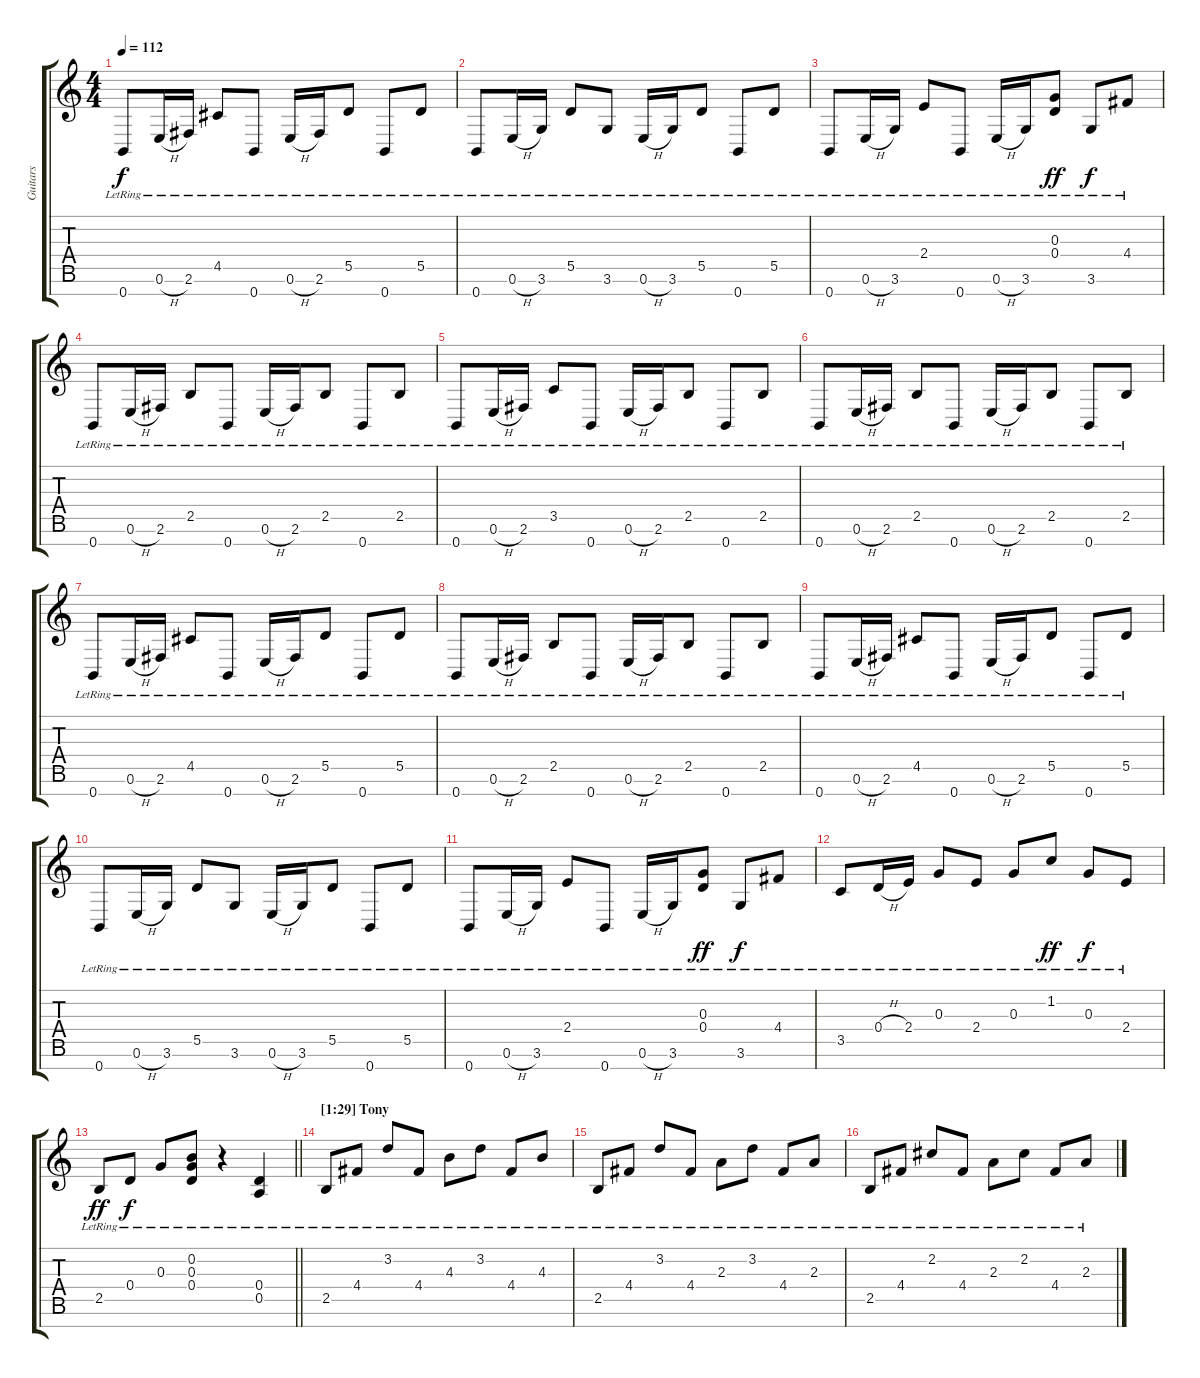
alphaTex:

\track ("Guitars" "Guitars") {instrument acousticguitarsteel}
\staff {score tabs}
\tuning (E4 B3 G3 D3 A2 E2 B1) {hide}
\ts (4 4)
\tempo 112
\clef g2
\ks c
0.7{lr}.8{dy f} 0.6{h lr}.16 2.6{lr}.16 4.5{lr}.8 0.7{lr}.8 0.6{h lr}.16 2.6{lr}.16 5.5{lr}.8 0.7{lr}.8 5.5{lr}.8 |
0.7{lr}.8 0.6{h lr}.16 3.6{lr}.16 5.5{lr}.8 3.6{lr}.8 0.6{h lr}.16 3.6{lr}.16 5.5{lr}.8 0.7{lr}.8 5.5{lr}.8 |
0.7{lr}.8 0.6{h lr}.16 3.6{lr}.16 2.4{lr}.8 0.7{lr}.8 0.6{h lr}.16 3.6{lr}.16 (0.3{lr} 0.4{lr}).8{dy ff} 3.6{lr}.8{dy f} 4.4{lr}.8 |
0.7{lr}.8 0.6{h lr}.16 2.6{lr}.16 2.5{lr}.8 0.7{lr}.8 0.6{h lr}.16 2.6{lr}.16 2.5{lr}.8 0.7{lr}.8 2.5{lr}.8 |
0.7{lr}.8 0.6{h lr}.16 2.6{lr}.16 3.5{lr}.8 0.7{lr}.8 0.6{h lr}.16 2.6{lr}.16 2.5{lr}.8 0.7{lr}.8 2.5{lr}.8 |
0.7{lr}.8 0.6{h lr}.16 2.6{lr}.16 2.5{lr}.8 0.7{lr}.8 0.6{h lr}.16 2.6{lr}.16 2.5{lr}.8 0.7{lr}.8 2.5{lr}.8 |
0.7{lr}.8 0.6{h lr}.16 2.6{lr}.16 4.5{lr}.8 0.7{lr}.8 0.6{h lr}.16 2.6{lr}.16 5.5{lr}.8 0.7{lr}.8 5.5{lr}.8 |
0.7{lr}.8 0.6{h lr}.16 2.6{lr}.16 2.5{lr}.8 0.7{lr}.8 0.6{h lr}.16 2.6{lr}.16 2.5{lr}.8 0.7{lr}.8 2.5{lr}.8 |
0.7{lr}.8 0.6{h lr}.16 2.6{lr}.16 4.5{lr}.8 0.7{lr}.8 0.6{h lr}.16 2.6{lr}.16 5.5{lr}.8 0.7{lr}.8 5.5{lr}.8 |
0.7{lr}.8 0.6{h lr}.16 3.6{lr}.16 5.5{lr}.8 3.6{lr}.8 0.6{h lr}.16 3.6{lr}.16 5.5{lr}.8 0.7{lr}.8 5.5{lr}.8 |
0.7{lr}.8 0.6{h lr}.16 3.6{lr}.16 2.4{lr}.8 0.7{lr}.8 0.6{h lr}.16 3.6{lr}.16 (0.3{lr} 0.4{lr}).8{dy ff} 3.6{lr}.8{dy f} 4.4{lr}.8 |
3.5{lr}.8 0.4{h lr}.16 2.4{lr}.16 0.3{lr}.8 2.4{lr}.8 0.3{lr}.8 1.2{lr}.8{dy ff} 0.3{lr}.8{dy f} 2.4{lr}.8 |
\barLineRight lightlight
2.5{lr}.8{dy ff} 0.4{lr}.8{dy f} 0.3{lr}.8 (0.2 0.3{lr} 0.4).8 r.4 (0.4{lr} 0.5{lr}).4 |
\section ("" "[1:29] Tony")
2.5{lr}.8 4.4{lr}.8 3.2{lr}.8 4.4{lr}.8 4.3{lr}.8 3.2{lr}.8 4.4{lr}.8 4.3{lr}.8 |
2.5{lr}.8 4.4{lr}.8 3.2{lr}.8 4.4{lr}.8 2.3{lr}.8 3.2{lr}.8 4.4{lr}.8 2.3{lr}.8 |
2.5{lr}.8 4.4{lr}.8 2.2{lr}.8 4.4{lr}.8 2.3{lr}.8 2.2{lr}.8 4.4{lr}.8 2.3{lr}.8
